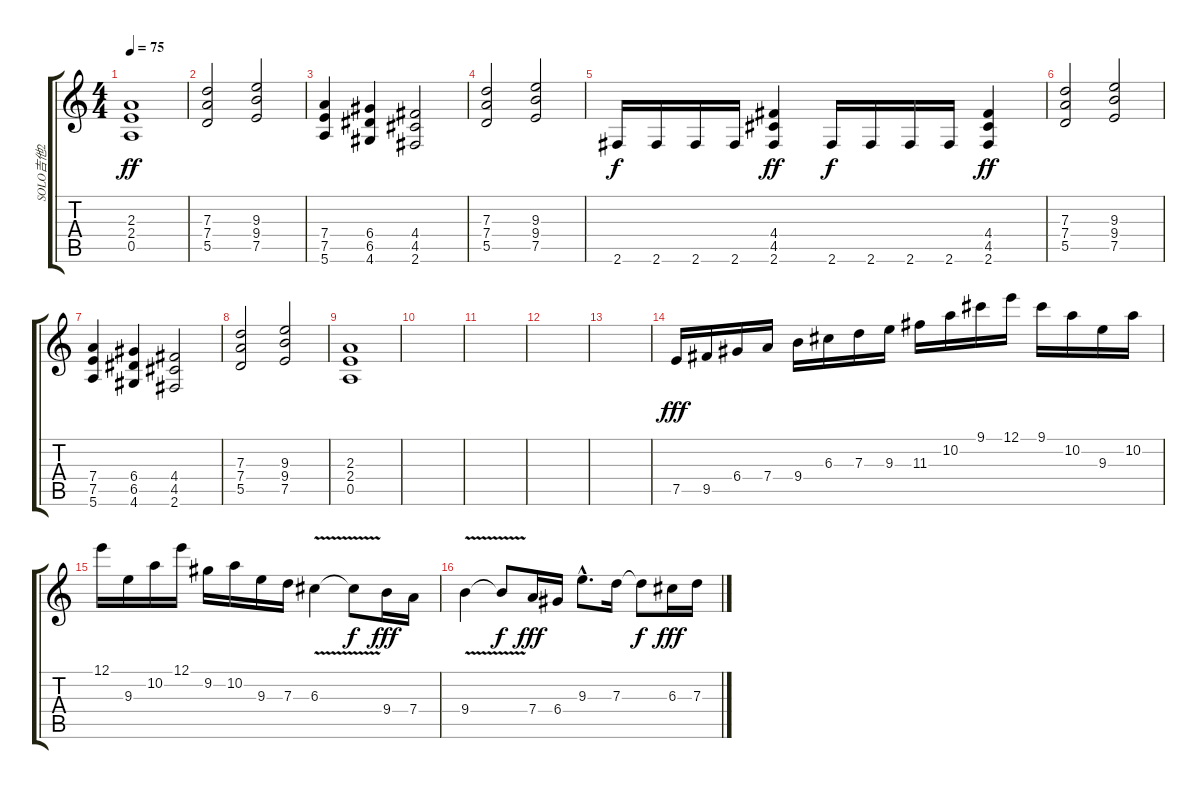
\track ("SOLO吉他2" "SOLO吉他2") {instrument overdrivenguitar}
\staff {score tabs}
\tuning (E4 B3 G3 D3 A2 E2) {hide}
\ts (4 4)
\tempo 75
\clef g2
\ks c
(2.3 2.4 0.5).1{dy ff} |
(7.3 7.4 5.5).2 (9.3 9.4 7.5).2 |
(7.4 7.5 5.6).4 (6.4 6.5 4.6).4 (4.4 4.5 2.6).2 |
(7.3 7.4 5.5).2 (9.3 9.4 7.5).2 |
2.6.16{dy f} 2.6.16 2.6.16 2.6.16 (4.4 4.5 2.6).4{dy ff} 2.6.16{dy f} 2.6.16 2.6.16 2.6.16 (4.4 4.5 2.6).4{dy ff} |
(7.3 7.4 5.5).2 (9.3 9.4 7.5).2 |
(7.4 7.5 5.6).4 (6.4 6.5 4.6).4 (4.4 4.5 2.6).2 |
(7.3 7.4 5.5).2 (9.3 9.4 7.5).2 |
(2.3 2.4 0.5).1 |
|
|
|
|
7.5.16{dy fff volume 16} 9.5.16 6.4.16 7.4.16 9.4.16 6.3.16 7.3.16 9.3.16 11.3.16 10.2.16 9.1.16 12.1.16 9.1.16 10.2.16 9.3.16 10.2.16 |
12.1.16 9.3.16 10.2.16 12.1.16 9.2.16 10.2.16 9.3.16 7.3.16 6.3{v}.4 6.3{t}.8{dy f} 9.4.16{dy fff} 7.4.16 |
9.4{v}.4 9.4{t}.8{dy f} 7.4.16{dy fff} 6.4.16 9.3{hac}.8{d} 7.3.16 7.3{t}.8{dy f} 6.3.16{dy fff} 7.3.16
